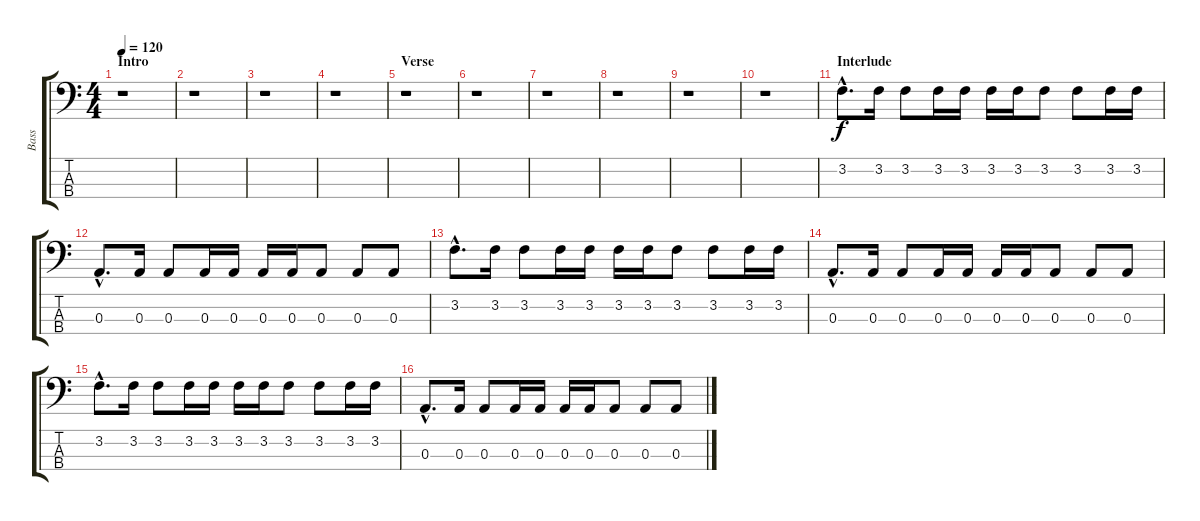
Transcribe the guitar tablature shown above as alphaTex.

\track ("Bass" "Bass") {instrument electricbassfinger}
\staff {score tabs}
\tuning (G2 D2 A1 E1) {hide}
\ts (4 4)
\section ("" "Intro")
\tempo 120
\clef f4
\ks c
r.1{dy f instrument electricbassfinger} |
r.1 |
r.1 |
r.1 |
\section ("" "Verse")
r.1 |
r.1 |
r.1 |
r.1 |
r.1 |
r.1 |
\section ("" "Interlude")
3.2{hac}.8{d} 3.2.16 3.2.8 3.2.16 3.2.16 3.2.16 3.2.16 3.2.8 3.2.8 3.2.16 3.2.16 |
0.3{hac}.8{d} 0.3.16 0.3.8 0.3.16 0.3.16 0.3.16 0.3.16 0.3.8 0.3.8 0.3.8 |
3.2{hac}.8{d} 3.2.16 3.2.8 3.2.16 3.2.16 3.2.16 3.2.16 3.2.8 3.2.8 3.2.16 3.2.16 |
0.3{hac}.8{d} 0.3.16 0.3.8 0.3.16 0.3.16 0.3.16 0.3.16 0.3.8 0.3.8 0.3.8 |
3.2{hac}.8{d} 3.2.16 3.2.8 3.2.16 3.2.16 3.2.16 3.2.16 3.2.8 3.2.8 3.2.16 3.2.16 |
0.3{hac}.8{d} 0.3.16 0.3.8 0.3.16 0.3.16 0.3.16 0.3.16 0.3.8 0.3.8 0.3.8
